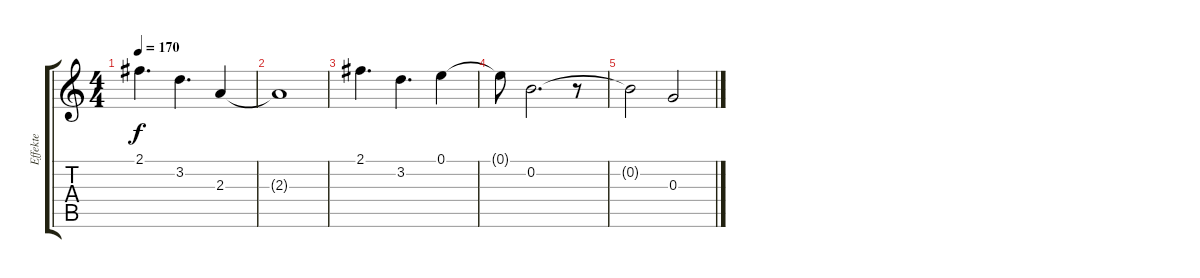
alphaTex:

\track ("Effekte" "Effekte") {instrument distortionguitar}
\staff {score tabs}
\tuning (E4 B3 G3 D3 A2 E2) {hide}
\ts (4 4)
\tempo 170
\clef g2
\ks c
2.1.4{d dy f} 3.2.4{d} 2.3.4 |
2.3{t}.1 |
2.1.4{d} 3.2.4{d} 0.1.4 |
0.1{t}.8 0.2.2{d} r.8 |
0.2{t}.2 0.3.2
